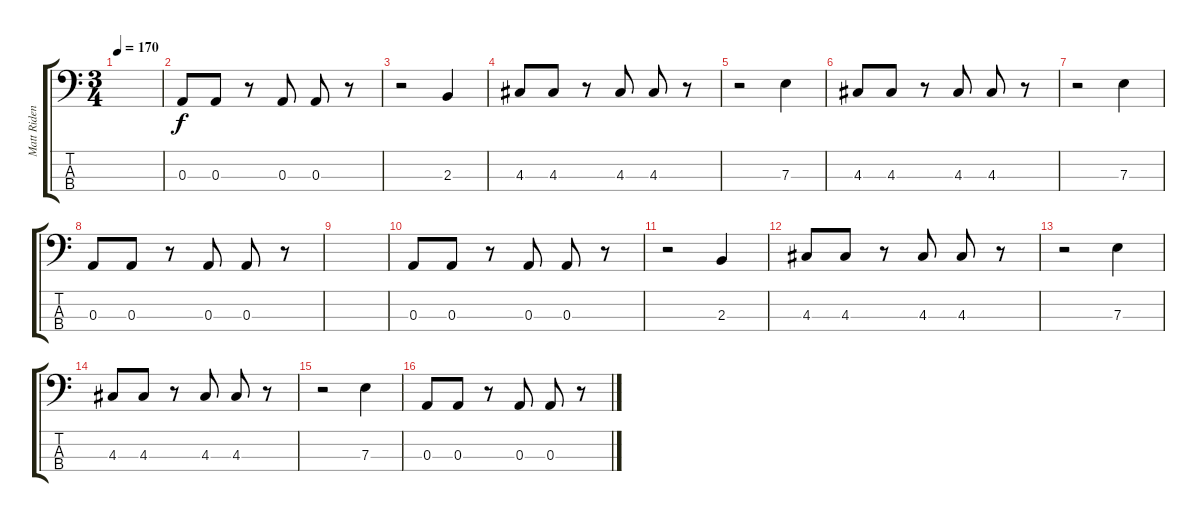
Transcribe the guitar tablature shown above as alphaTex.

\track ("Matt Ridenour (Bass)" "Matt Riden") {instrument electricbassfinger}
\staff {score tabs}
\tuning (G2 D2 A1 E1) {hide}
\ts (3 4)
\tempo 170
\clef f4
\ks c
|
0.3.8 0.3.8 r.8 0.3.8 0.3.8 r.8 |
r.2 2.3.4 |
4.3.8 4.3.8 r.8 4.3.8 4.3.8 r.8 |
r.2 7.3.4 |
4.3.8 4.3.8 r.8 4.3.8 4.3.8 r.8 |
r.2 7.3.4 |
0.3.8 0.3.8 r.8 0.3.8 0.3.8 r.8 |
|
0.3.8 0.3.8 r.8 0.3.8 0.3.8 r.8 |
r.2 2.3.4 |
4.3.8 4.3.8 r.8 4.3.8 4.3.8 r.8 |
r.2 7.3.4 |
4.3.8 4.3.8 r.8 4.3.8 4.3.8 r.8 |
r.2 7.3.4 |
0.3.8 0.3.8 r.8 0.3.8 0.3.8 r.8
